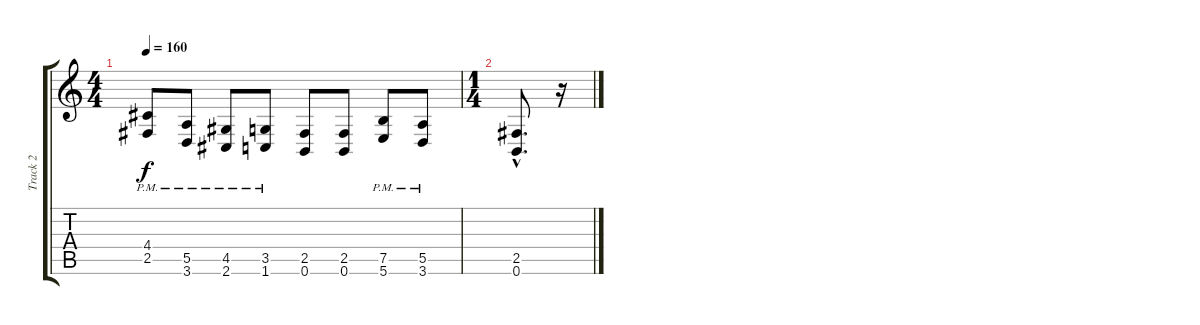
\track ("Track 2" "Track 2") {instrument distortionguitar}
\staff {score tabs}
\tuning (B3 Gb3 D3 A2 E2 B1) {hide}
\ts (4 4)
\tempo 160
\clef g2
\ks c
(4.4{pm} 2.5{pm}).8{dy f} (5.5{pm} 3.6{pm}).8 (4.5{pm} 2.6{pm}).8 (3.5{pm} 1.6{pm}).8 (2.5 0.6).8 (2.5 0.6).8 (7.5{pm} 5.6{pm}).8 (5.5{pm} 3.6{pm}).8 |
\ts (1 4)
(2.5{hac} 0.6{hac}).8{d} r.16
